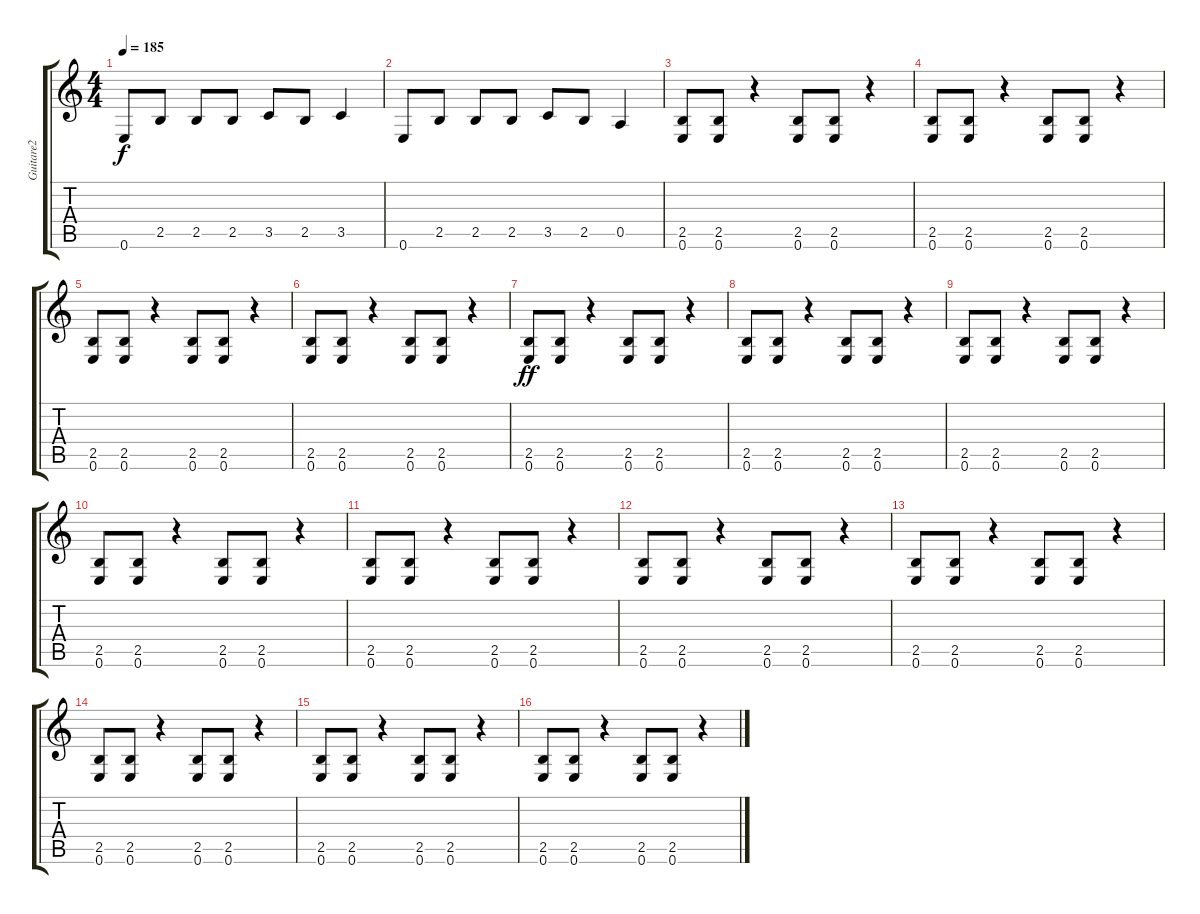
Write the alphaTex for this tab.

\track ("Guitare2" "Guitare2") {instrument distortionguitar}
\staff {score tabs}
\tuning (E4 B3 G3 D3 A2 E2) {hide}
\ts (4 4)
\tempo 185
\clef g2
\ks c
0.6.8{dy f} 2.5.8 2.5.8 2.5.8 3.5.8 2.5.8 3.5.4 |
0.6.8 2.5.8 2.5.8 2.5.8 3.5.8 2.5.8 0.5.4 |
(2.5 0.6).8 (2.5 0.6).8 r.4 (2.5 0.6).8 (2.5 0.6).8 r.4 |
(2.5 0.6).8 (2.5 0.6).8 r.4 (2.5 0.6).8 (2.5 0.6).8 r.4 |
(2.5 0.6).8 (2.5 0.6).8 r.4 (2.5 0.6).8 (2.5 0.6).8 r.4 |
(2.5 0.6).8 (2.5 0.6).8 r.4 (2.5 0.6).8 (2.5 0.6).8 r.4 |
(2.5 0.6).8{dy ff} (2.5 0.6).8 r.4 (2.5 0.6).8 (2.5 0.6).8 r.4 |
(2.5 0.6).8 (2.5 0.6).8 r.4 (2.5 0.6).8 (2.5 0.6).8 r.4 |
(2.5 0.6).8 (2.5 0.6).8 r.4 (2.5 0.6).8 (2.5 0.6).8 r.4 |
(2.5 0.6).8 (2.5 0.6).8 r.4 (2.5 0.6).8 (2.5 0.6).8 r.4 |
(2.5 0.6).8 (2.5 0.6).8 r.4 (2.5 0.6).8 (2.5 0.6).8 r.4 |
(2.5 0.6).8 (2.5 0.6).8 r.4 (2.5 0.6).8 (2.5 0.6).8 r.4 |
(2.5 0.6).8 (2.5 0.6).8 r.4 (2.5 0.6).8 (2.5 0.6).8 r.4 |
(2.5 0.6).8 (2.5 0.6).8 r.4 (2.5 0.6).8 (2.5 0.6).8 r.4 |
(2.5 0.6).8 (2.5 0.6).8 r.4 (2.5 0.6).8 (2.5 0.6).8 r.4 |
(2.5 0.6).8 (2.5 0.6).8 r.4 (2.5 0.6).8 (2.5 0.6).8 r.4
